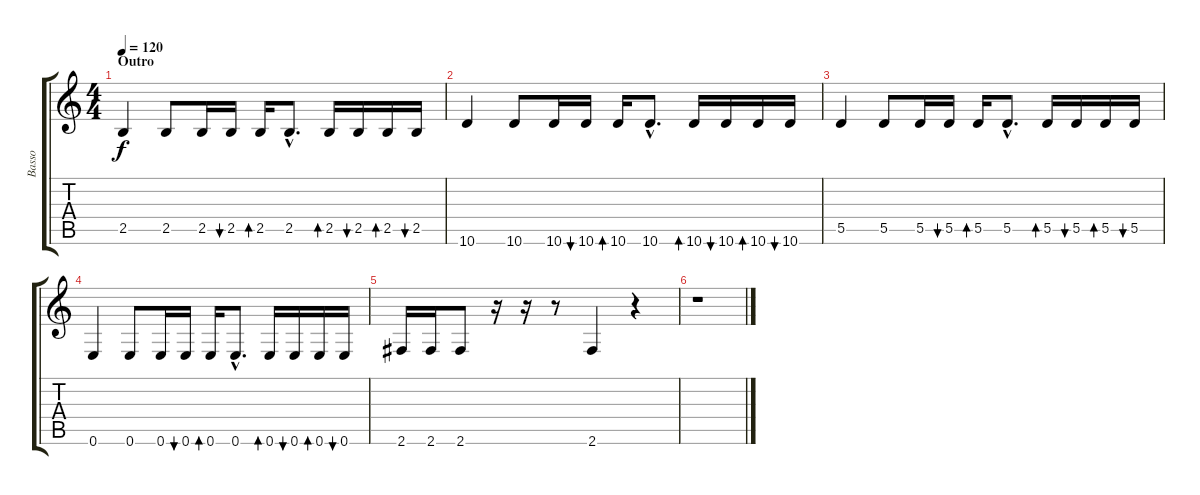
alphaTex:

\track ("Basso" "Basso") {instrument electricbasspick}
\staff {score tabs}
\tuning (E4 B3 G3 D3 A2 E2) {hide}
\ts (4 4)
\section ("" "Outro")
\tempo 120
\clef g2
\ks c
2.5.4{dy f} 2.5.8 2.5.16 2.5.16{bu 60} 2.5.16{bd 60} 2.5{hac}.8{d} 2.5.16{bd 60} 2.5.16{bu 60} 2.5.16{bd 60} 2.5.16{bu 60} |
10.6.4 10.6.8 10.6.16 10.6.16{bu 60} 10.6.16{bd 60} 10.6{hac}.8{d} 10.6.16{bd 60} 10.6.16{bu 60} 10.6.16{bd 60} 10.6.16{bu 60} |
5.5.4 5.5.8 5.5.16 5.5.16{bu 60} 5.5.16{bd 60} 5.5{hac}.8{d} 5.5.16{bd 60} 5.5.16{bu 60} 5.5.16{bd 60} 5.5.16{bu 60} |
0.6.4 0.6.8 0.6.16 0.6.16{bu 60} 0.6.16{bd 60} 0.6{hac}.8{d} 0.6.16{bd 60} 0.6.16{bu 60} 0.6.16{bd 60} 0.6.16{bu 60} |
2.6.16 2.6.16 2.6.8 r.16 r.16 r.8 2.6.4 r.4 |
r.1
